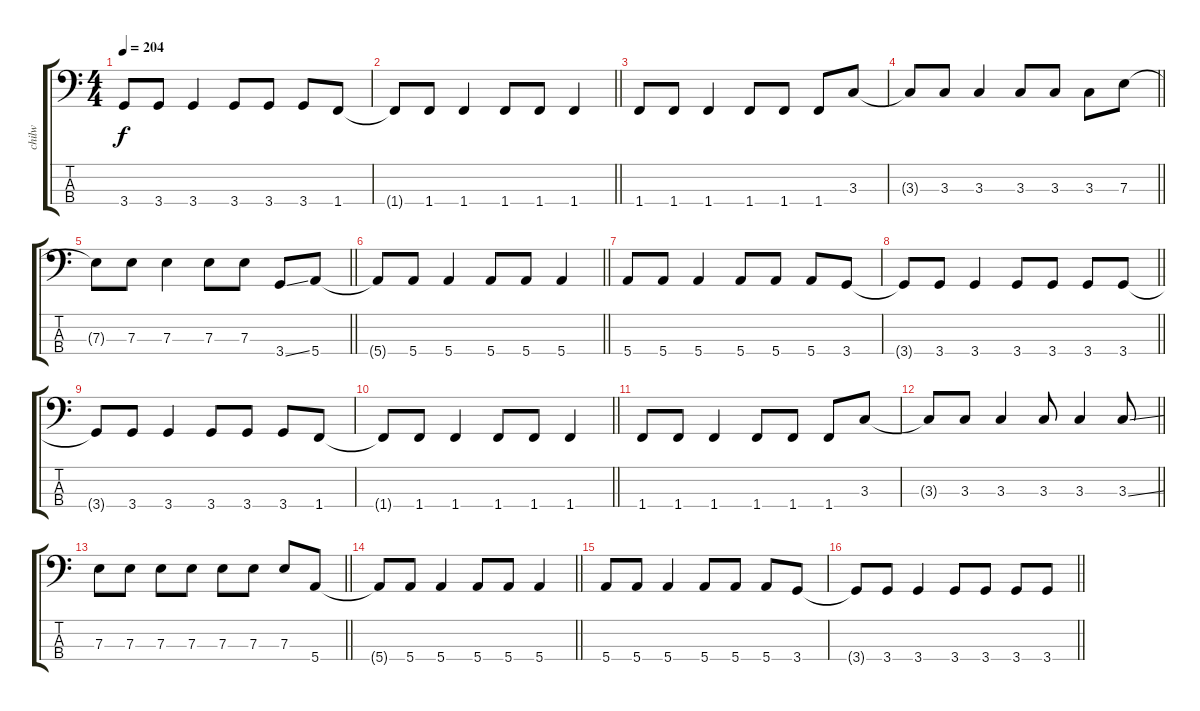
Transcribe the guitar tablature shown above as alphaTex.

\track ("chilw" "chilw") {instrument electricbassfinger}
\staff {score tabs}
\tuning (G2 D2 A1 E1) {hide}
\ts (4 4)
\tempo 204
\clef f4
\ks c
3.4{t}.8{dy f} 3.4.8 3.4.4 3.4.8 3.4.8 3.4.8 1.4.8 |
\barLineRight lightlight
1.4{t}.8 1.4.8 1.4.4 1.4.8 1.4.8 1.4.4 |
1.4.8 1.4.8 1.4.4 1.4.8 1.4.8 1.4.8 3.3.8 |
\barLineRight lightlight
3.3{t}.8 3.3.8 3.3.4 3.3.8 3.3.8 3.3.8 7.3.8 |
\section ("" "")
\barLineRight lightlight
7.3{t}.8 7.3.8 7.3.4 7.3.8 7.3.8 3.4{ss}.8 5.4.8 |
\barLineRight lightlight
5.4{t}.8 5.4.8 5.4.4 5.4.8 5.4.8 5.4.4 |
5.4.8 5.4.8 5.4.4 5.4.8 5.4.8 5.4.8 3.4.8 |
\barLineRight lightlight
3.4{t}.8 3.4.8 3.4.4 3.4.8 3.4.8 3.4.8 3.4.8 |
3.4{t}.8 3.4.8 3.4.4 3.4.8 3.4.8 3.4.8 1.4.8 |
\barLineRight lightlight
1.4{t}.8 1.4.8 1.4.4 1.4.8 1.4.8 1.4.4 |
1.4.8 1.4.8 1.4.4 1.4.8 1.4.8 1.4.8 3.3.8 |
\barLineRight lightlight
3.3{t}.8 3.3.8 3.3.4 3.3.8 3.3.4 3.3{ss}.8 |
\section ("" "")
\barLineRight lightlight
7.3.8 7.3.8 7.3.8 7.3.8 7.3.8 7.3.8 7.3.8 5.4.8 |
\barLineRight lightlight
5.4{t}.8 5.4.8 5.4.4 5.4.8 5.4.8 5.4.4 |
5.4.8 5.4.8 5.4.4 5.4.8 5.4.8 5.4.8 3.4.8 |
\barLineRight lightlight
3.4{t}.8 3.4.8 3.4.4 3.4.8 3.4.8 3.4.8 3.4.8
